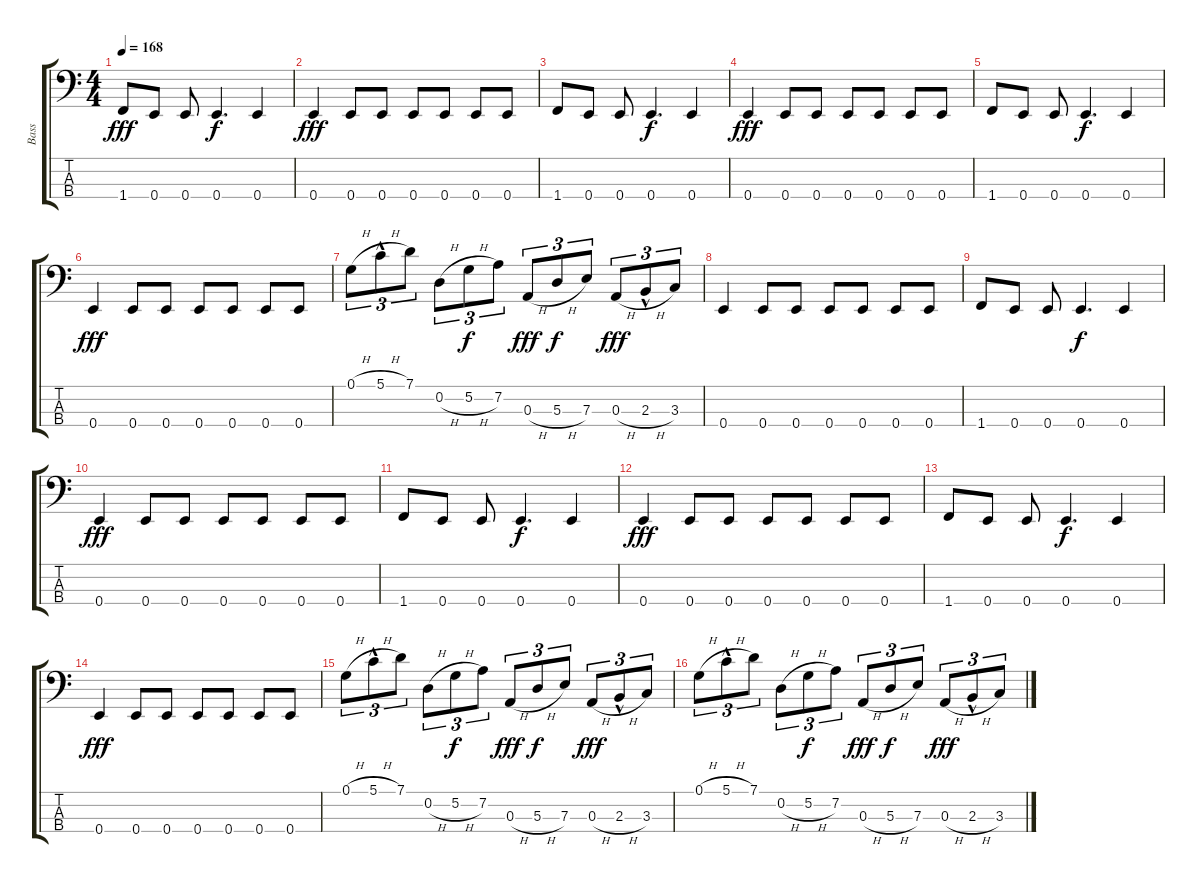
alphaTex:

\track ("Bass" "Bass") {instrument electricbasspick}
\staff {score tabs}
\tuning (G2 D2 A1 E1) {hide}
\ts (4 4)
\tempo 168
\clef f4
\ks c
1.4.8{dy fff} 0.4.8 0.4.8 0.4.4{d dy f} 0.4.4 |
0.4.4{dy fff} 0.4.8 0.4.8 0.4.8 0.4.8 0.4.8 0.4.8 |
1.4.8 0.4.8 0.4.8 0.4.4{d dy f} 0.4.4 |
0.4.4{dy fff} 0.4.8 0.4.8 0.4.8 0.4.8 0.4.8 0.4.8 |
1.4.8 0.4.8 0.4.8 0.4.4{d dy f} 0.4.4 |
0.4.4{dy fff} 0.4.8 0.4.8 0.4.8 0.4.8 0.4.8 0.4.8 |
0.1{h}.8{tu (3 2)} 5.1{h hac}.8{tu (3 2)} 7.1.8{tu (3 2)} 0.2{h}.8{tu (3 2)} 5.2{h}.8{tu (3 2) dy f} 7.2.8{tu (3 2)} 0.3{h}.8{tu (3 2) dy fff} 5.3{h}.8{tu (3 2) dy f} 7.3.8{tu (3 2)} 0.3{h}.8{tu (3 2) dy fff} 2.3{h hac}.8{tu (3 2)} 3.3.8{tu (3 2)} |
0.4.4 0.4.8 0.4.8 0.4.8 0.4.8 0.4.8 0.4.8 |
1.4.8 0.4.8 0.4.8 0.4.4{d dy f} 0.4.4 |
0.4.4{dy fff} 0.4.8 0.4.8 0.4.8 0.4.8 0.4.8 0.4.8 |
1.4.8 0.4.8 0.4.8 0.4.4{d dy f} 0.4.4 |
0.4.4{dy fff} 0.4.8 0.4.8 0.4.8 0.4.8 0.4.8 0.4.8 |
1.4.8 0.4.8 0.4.8 0.4.4{d dy f} 0.4.4 |
0.4.4{dy fff} 0.4.8 0.4.8 0.4.8 0.4.8 0.4.8 0.4.8 |
0.1{h}.8{tu (3 2)} 5.1{h hac}.8{tu (3 2)} 7.1.8{tu (3 2)} 0.2{h}.8{tu (3 2)} 5.2{h}.8{tu (3 2) dy f} 7.2.8{tu (3 2)} 0.3{h}.8{tu (3 2) dy fff} 5.3{h}.8{tu (3 2) dy f} 7.3.8{tu (3 2)} 0.3{h}.8{tu (3 2) dy fff} 2.3{h hac}.8{tu (3 2)} 3.3.8{tu (3 2)} |
0.1{h}.8{tu (3 2)} 5.1{h hac}.8{tu (3 2)} 7.1.8{tu (3 2)} 0.2{h}.8{tu (3 2)} 5.2{h}.8{tu (3 2) dy f} 7.2.8{tu (3 2)} 0.3{h}.8{tu (3 2) dy fff} 5.3{h}.8{tu (3 2) dy f} 7.3.8{tu (3 2)} 0.3{h}.8{tu (3 2) dy fff} 2.3{h hac}.8{tu (3 2)} 3.3.8{tu (3 2)}
